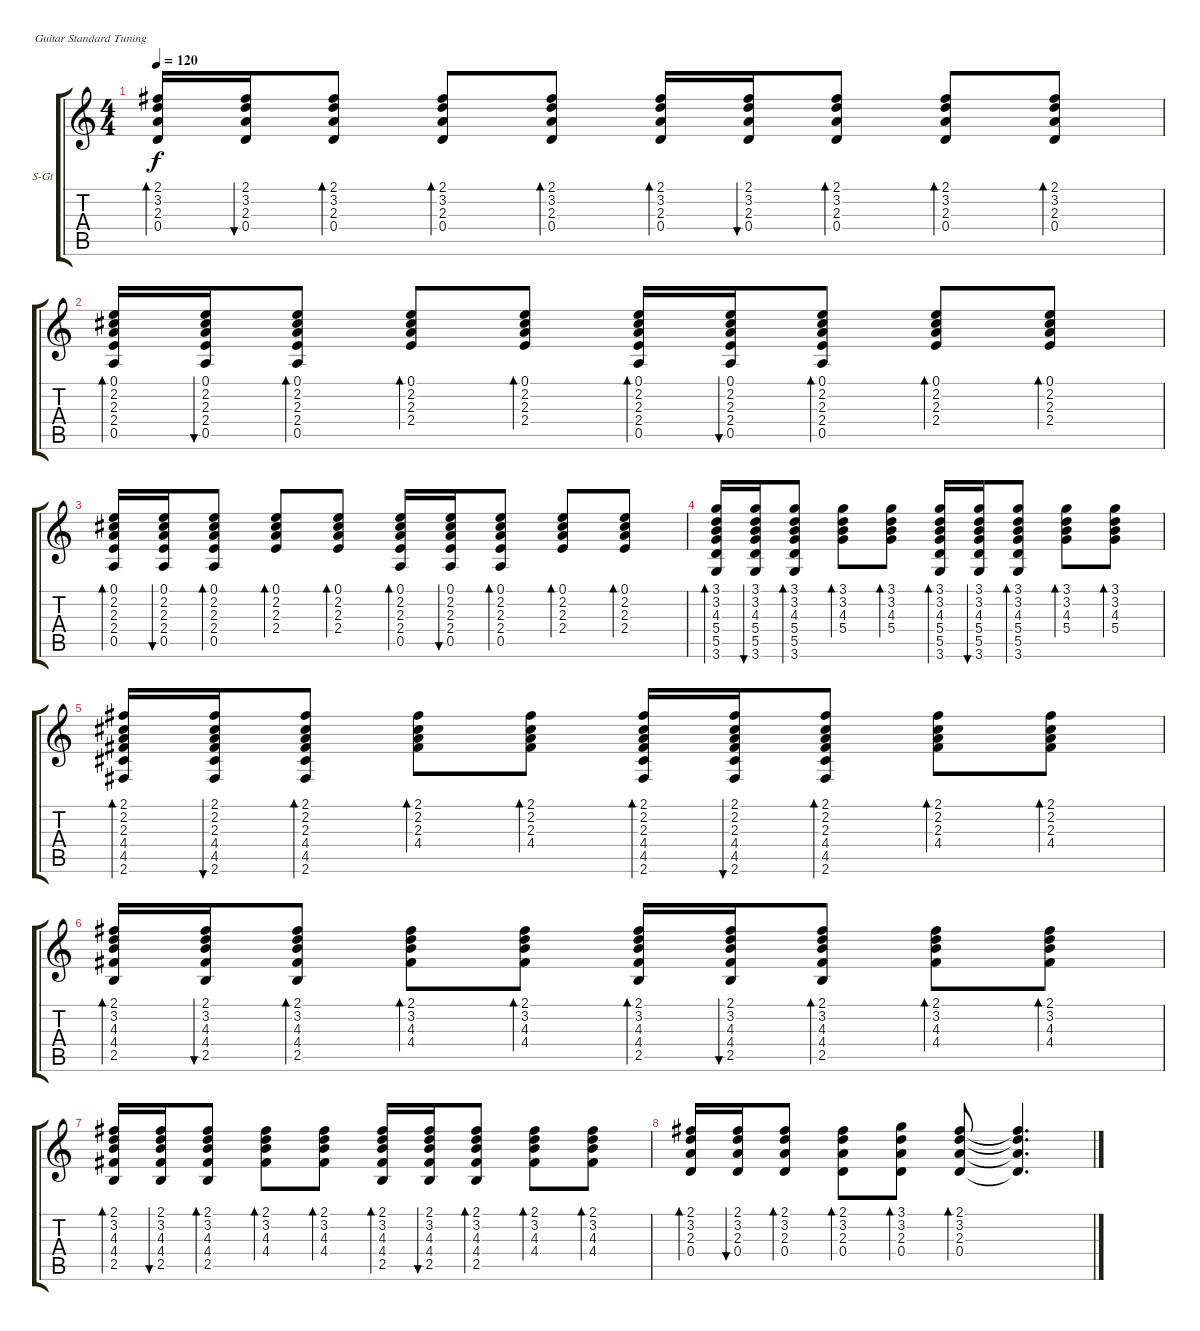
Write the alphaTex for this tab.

\defaultSystemsLayout 4
\bracketExtendMode groupsimilarinstruments
\firstSystemTrackNameOrientation horizontal
\otherSystemsTrackNameOrientation horizontal
\track ("В.Цой-Акустика" "S-Gt") {instrument acousticguitarsteel}
\staff {score tabs}
\tuning (E4 B3 G3 D3 A2 E2)
\ts (4 4)
\tempo 120
\clef g2
\ks c
(2.1 3.2 2.3 0.4).16{bd 30 dy f} (2.1 3.2 2.3 0.4).16{bu 30} (2.1 3.2 2.3 0.4).8{bd 30} (2.1 3.2 2.3 0.4).8{bd 30} (2.1 3.2 2.3 0.4).8{bd 30} (2.1 3.2 2.3 0.4).16{bd 30} (2.1 3.2 2.3 0.4).16{bu 30} (2.1 3.2 2.3 0.4).8{bd 30} (2.1 3.2 2.3 0.4).8{bd 30} (2.1 3.2 2.3 0.4).8{bd 30} |
(0.1 2.2 2.3 2.4 0.5).16{bd 30} (0.1 2.2 2.3 2.4 0.5).16{bu 30} (0.1 2.2 2.3 2.4 0.5).8{bd 30} (0.1 2.2 2.3 2.4).8{bd 30} (0.1 2.2 2.3 2.4).8{bd 30} (0.1 2.2 2.3 2.4 0.5).16{bd 30} (0.1 2.2 2.3 2.4 0.5).16{bu 30} (0.1 2.2 2.3 2.4 0.5).8{bd 30} (0.1 2.2 2.3 2.4).8{bd 30} (0.1 2.2 2.3 2.4).8{bd 30} |
(0.1 2.2 2.3 2.4 0.5).16{bd 30} (0.1 2.2 2.3 2.4 0.5).16{bu 30} (0.1 2.2 2.3 2.4 0.5).8{bd 30} (0.1 2.2 2.3 2.4).8{bd 30} (0.1 2.2 2.3 2.4).8{bd 30} (0.1 2.2 2.3 2.4 0.5).16{bd 30} (0.1 2.2 2.3 2.4 0.5).16{bu 30} (0.1 2.2 2.3 2.4 0.5).8{bd 30} (0.1 2.2 2.3 2.4).8{bd 30} (0.1 2.2 2.3 2.4).8{bd 30} |
(3.1 3.2 4.3 5.4 5.5 3.6).16{bd 30} (3.1 3.2 4.3 5.4 5.5 3.6).16{bu 30} (3.1 3.2 4.3 5.4 5.5 3.6).8{bd 30} (3.1 3.2 4.3 5.4).8{bd 30} (3.1 3.2 4.3 5.4).8{bd 30} (3.1 3.2 4.3 5.4 5.5 3.6).16{bd 30} (3.1 3.2 4.3 5.4 5.5 3.6).16{bu 30} (3.1 3.2 4.3 5.4 5.5 3.6).8{bd 30} (3.1 3.2 4.3 5.4).8{bd 30} (3.1 3.2 4.3 5.4).8{bd 30} |
(2.1 2.2 2.3 4.4 4.5 2.6).16{bd 30} (2.1 2.2 2.3 4.4 4.5 2.6).16{bu 30} (2.1 2.2 2.3 4.4 4.5 2.6).8{bd 30} (2.1 2.2 2.3 4.4).8{bd 30} (2.1 2.2 2.3 4.4).8{bd 30} (2.1 2.2 2.3 4.4 4.5 2.6).16{bd 30} (2.1 2.2 2.3 4.4 4.5 2.6).16{bu 30} (2.1 2.2 2.3 4.4 4.5 2.6).8{bd 30} (2.1 2.2 2.3 4.4).8{bd 30} (2.1 2.2 2.3 4.4).8{bd 30} |
(2.1 3.2 4.3 4.4 2.5).16{bd 30} (2.1 3.2 4.3 4.4 2.5).16{bu 30} (2.1 3.2 4.3 4.4 2.5).8{bd 30} (2.1 3.2 4.3 4.4).8{bd 30} (2.1 3.2 4.3 4.4).8{bd 30} (2.1 3.2 4.3 4.4 2.5).16{bd 30} (2.1 3.2 4.3 4.4 2.5).16{bu 30} (2.1 3.2 4.3 4.4 2.5).8{bd 30} (2.1 3.2 4.3 4.4).8{bd 30} (2.1 3.2 4.3 4.4).8{bd 30} |
(2.1 3.2 4.3 4.4 2.5).16{bd 30} (2.1 3.2 4.3 4.4 2.5).16{bu 30} (2.1 3.2 4.3 4.4 2.5).8{bd 30} (2.1 3.2 4.3 4.4).8{bd 30} (2.1 3.2 4.3 4.4).8{bd 30} (2.1 3.2 4.3 4.4 2.5).16{bd 30} (2.1 3.2 4.3 4.4 2.5).16{bu 30} (2.1 3.2 4.3 4.4 2.5).8{bd 30} (2.1 3.2 4.3 4.4).8{bd 30} (2.1 3.2 4.3 4.4).8{bd 30} |
(2.1 3.2 2.3 0.4).16{bd 30} (2.1 3.2 2.3 0.4).16{bu 30} (2.1 3.2 2.3 0.4).8{bd 30} (2.1 3.2 2.3 0.4).8{bd 30} (3.1 3.2 2.3 0.4).8{bd 30} (2.1 3.2 2.3 0.4).8{bd 30} (2.1{t} 3.2{t} 2.3{t} 0.4{t}).4{d}
